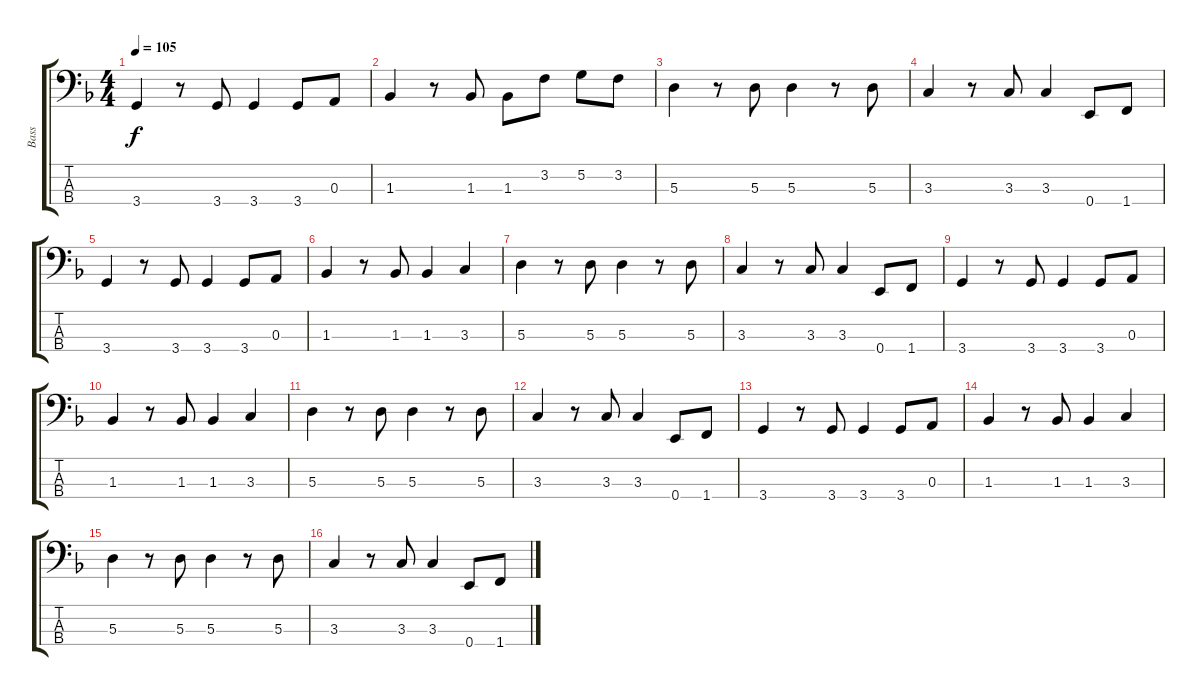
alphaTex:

\track ("Bass" "Bass") {instrument electricbassfinger}
\staff {score tabs}
\tuning (G2 D2 A1 E1) {hide}
\ts (4 4)
\tempo 105
\clef f4
\ks f
3.4.4{dy f} r.8 3.4.8 3.4.4 3.4.8 0.3.8 |
1.3.4 r.8 1.3.8 1.3.8 3.2.8 5.2.8 3.2.8 |
5.3.4 r.8 5.3.8 5.3.4 r.8 5.3.8 |
3.3.4 r.8 3.3.8 3.3.4 0.4.8 1.4.8 |
3.4.4 r.8 3.4.8 3.4.4 3.4.8 0.3.8 |
1.3.4 r.8 1.3.8 1.3.4 3.3.4 |
5.3.4 r.8 5.3.8 5.3.4 r.8 5.3.8 |
3.3.4 r.8 3.3.8 3.3.4 0.4.8 1.4.8 |
3.4.4 r.8 3.4.8 3.4.4 3.4.8 0.3.8 |
1.3.4 r.8 1.3.8 1.3.4 3.3.4 |
5.3.4 r.8 5.3.8 5.3.4 r.8 5.3.8 |
3.3.4 r.8 3.3.8 3.3.4 0.4.8 1.4.8 |
3.4.4 r.8 3.4.8 3.4.4 3.4.8 0.3.8 |
1.3.4 r.8 1.3.8 1.3.4 3.3.4 |
5.3.4 r.8 5.3.8 5.3.4 r.8 5.3.8 |
3.3.4 r.8 3.3.8 3.3.4 0.4.8 1.4.8
